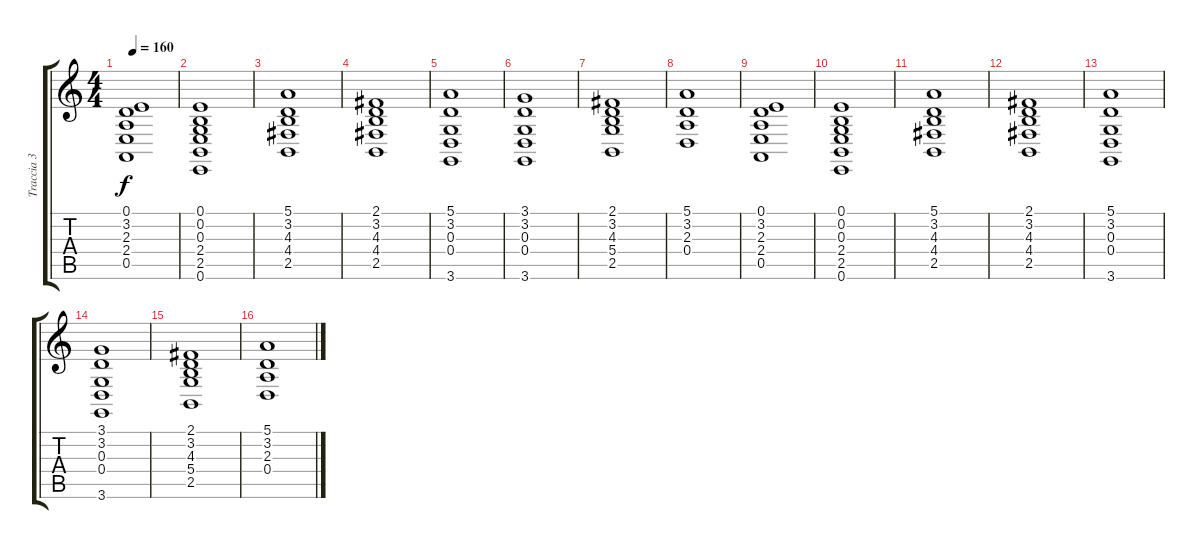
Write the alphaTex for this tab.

\track ("Traccia 3" "Traccia 3") {instrument stringensemble2}
\staff {score tabs}
\tuning (E4 B3 G3 D3 A2 E2) {hide}
\ts (4 4)
\tempo 160
\clef g2
\ks c
(0.1 3.2 2.3 2.4 0.5).1{dy f} |
(0.1 0.2 0.3 2.4 2.5 0.6).1{volume 11} |
(5.1 3.2 4.3 4.4 2.5).1{volume 10} |
(2.1 3.2 4.3 4.4 2.5).1{volume 10} |
(5.1 3.2 0.3 0.4 3.6).1{volume 9} |
(3.1 3.2 0.3 0.4 3.6).1{volume 9} |
(2.1 3.2 4.3 5.4 2.5).1{volume 8} |
(5.1 3.2 2.3 0.4).1{volume 7} |
(0.1 3.2 2.3 2.4 0.5).1{volume 7} |
(0.1 0.2 0.3 2.4 2.5 0.6).1{volume 6} |
(5.1 3.2 4.3 4.4 2.5).1{volume 6} |
(2.1 3.2 4.3 4.4 2.5).1{volume 5} |
(5.1 3.2 0.3 0.4 3.6).1{volume 4} |
(3.1 3.2 0.3 0.4 3.6).1{volume 3} |
(2.1 3.2 4.3 5.4 2.5).1{volume 2} |
(5.1 3.2 2.3 0.4).1{volume 1}
